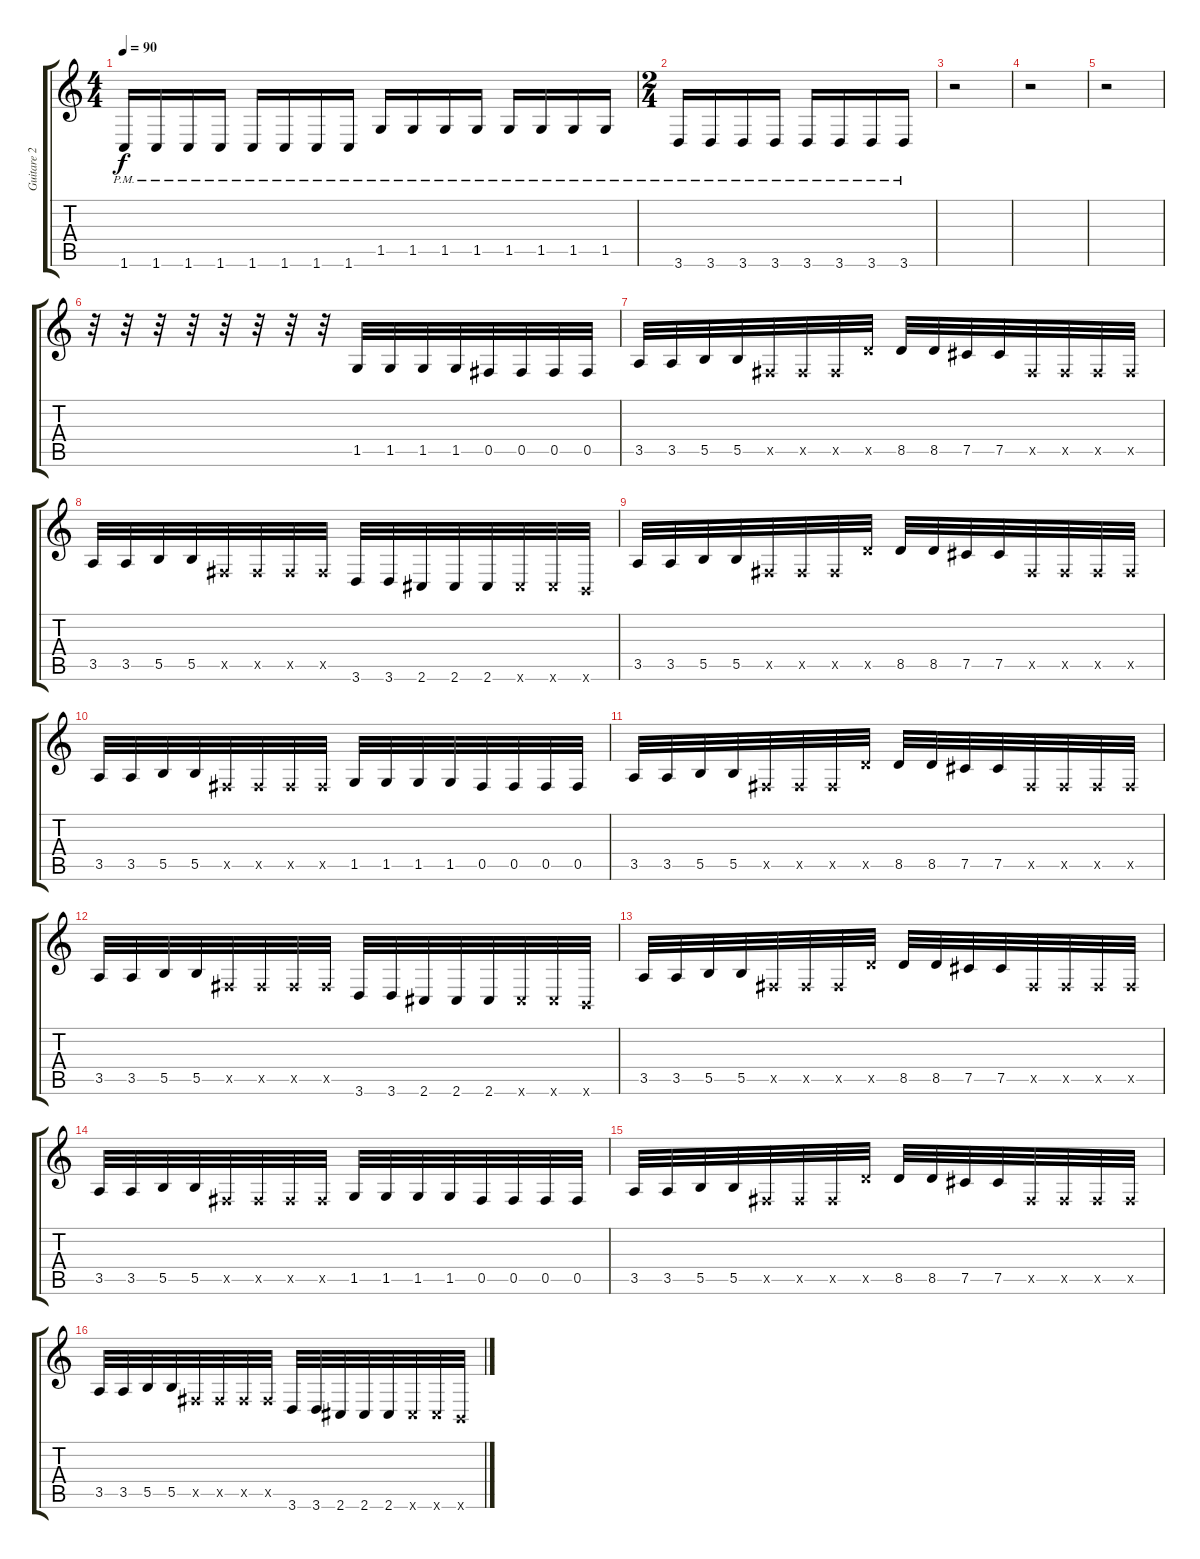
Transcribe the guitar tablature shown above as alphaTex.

\track ("Guitare 2" "Guitare 2") {instrument distortionguitar}
\staff {score tabs}
\tuning (Db4 Ab3 E3 B2 Gb2 B1) {hide}
\ts (4 4)
\tempo 90
\clef g2
\ks c
1.6{pm}.16{dy f} 1.6{pm}.16 1.6{pm}.16 1.6{pm}.16 1.6{pm}.16 1.6{pm}.16 1.6{pm}.16 1.6{pm}.16 1.5{pm}.16 1.5{pm}.16 1.5{pm}.16 1.5{pm}.16 1.5{pm}.16 1.5{pm}.16 1.5{pm}.16 1.5{pm}.16 |
\ts (2 4)
3.6{pm}.16 3.6{pm}.16 3.6{pm}.16 3.6{pm}.16 3.6{pm}.16 3.6{pm}.16 3.6{pm}.16 3.6{pm}.16 |
r.2 |
r.2 |
r.2 |
r.32 r.32 r.32 r.32 r.32 r.32 r.32 r.32 1.5.32 1.5.32 1.5.32 1.5.32 0.5.32 0.5.32 0.5.32 0.5.32 |
3.5.32 3.5.32 5.5.32 5.5.32 0.5{x}.32 0.5{x}.32 0.5{x}.32 8.5{x}.32 8.5.32 8.5.32 7.5.32 7.5.32 0.5{x}.32 0.5{x}.32 0.5{x}.32 0.5{x}.32 |
3.5.32 3.5.32 5.5.32 5.5.32 0.5{x}.32 0.5{x}.32 0.5{x}.32 0.5{x}.32 3.6.32 3.6.32 2.6.32 2.6.32 2.6.32 2.6{x}.32 2.6{x}.32 0.6{x}.32 |
3.5.32 3.5.32 5.5.32 5.5.32 0.5{x}.32 0.5{x}.32 0.5{x}.32 8.5{x}.32 8.5.32 8.5.32 7.5.32 7.5.32 0.5{x}.32 0.5{x}.32 0.5{x}.32 0.5{x}.32 |
3.5.32 3.5.32 5.5.32 5.5.32 0.5{x}.32 0.5{x}.32 0.5{x}.32 0.5{x}.32 1.5.32 1.5.32 1.5.32 1.5.32 0.5.32 0.5.32 0.5.32 0.5.32 |
3.5.32 3.5.32 5.5.32 5.5.32 0.5{x}.32 0.5{x}.32 0.5{x}.32 8.5{x}.32 8.5.32 8.5.32 7.5.32 7.5.32 0.5{x}.32 0.5{x}.32 0.5{x}.32 0.5{x}.32 |
3.5.32 3.5.32 5.5.32 5.5.32 0.5{x}.32 0.5{x}.32 0.5{x}.32 0.5{x}.32 3.6.32 3.6.32 2.6.32 2.6.32 2.6.32 2.6{x}.32 2.6{x}.32 0.6{x}.32 |
3.5.32 3.5.32 5.5.32 5.5.32 0.5{x}.32 0.5{x}.32 0.5{x}.32 8.5{x}.32 8.5.32 8.5.32 7.5.32 7.5.32 0.5{x}.32 0.5{x}.32 0.5{x}.32 0.5{x}.32 |
3.5.32 3.5.32 5.5.32 5.5.32 0.5{x}.32 0.5{x}.32 0.5{x}.32 0.5{x}.32 1.5.32 1.5.32 1.5.32 1.5.32 0.5.32 0.5.32 0.5.32 0.5.32 |
3.5.32 3.5.32 5.5.32 5.5.32 0.5{x}.32 0.5{x}.32 0.5{x}.32 8.5{x}.32 8.5.32 8.5.32 7.5.32 7.5.32 0.5{x}.32 0.5{x}.32 0.5{x}.32 0.5{x}.32 |
3.5.32 3.5.32 5.5.32 5.5.32 0.5{x}.32 0.5{x}.32 0.5{x}.32 0.5{x}.32 3.6.32 3.6.32 2.6.32 2.6.32 2.6.32 2.6{x}.32 2.6{x}.32 0.6{x}.32
